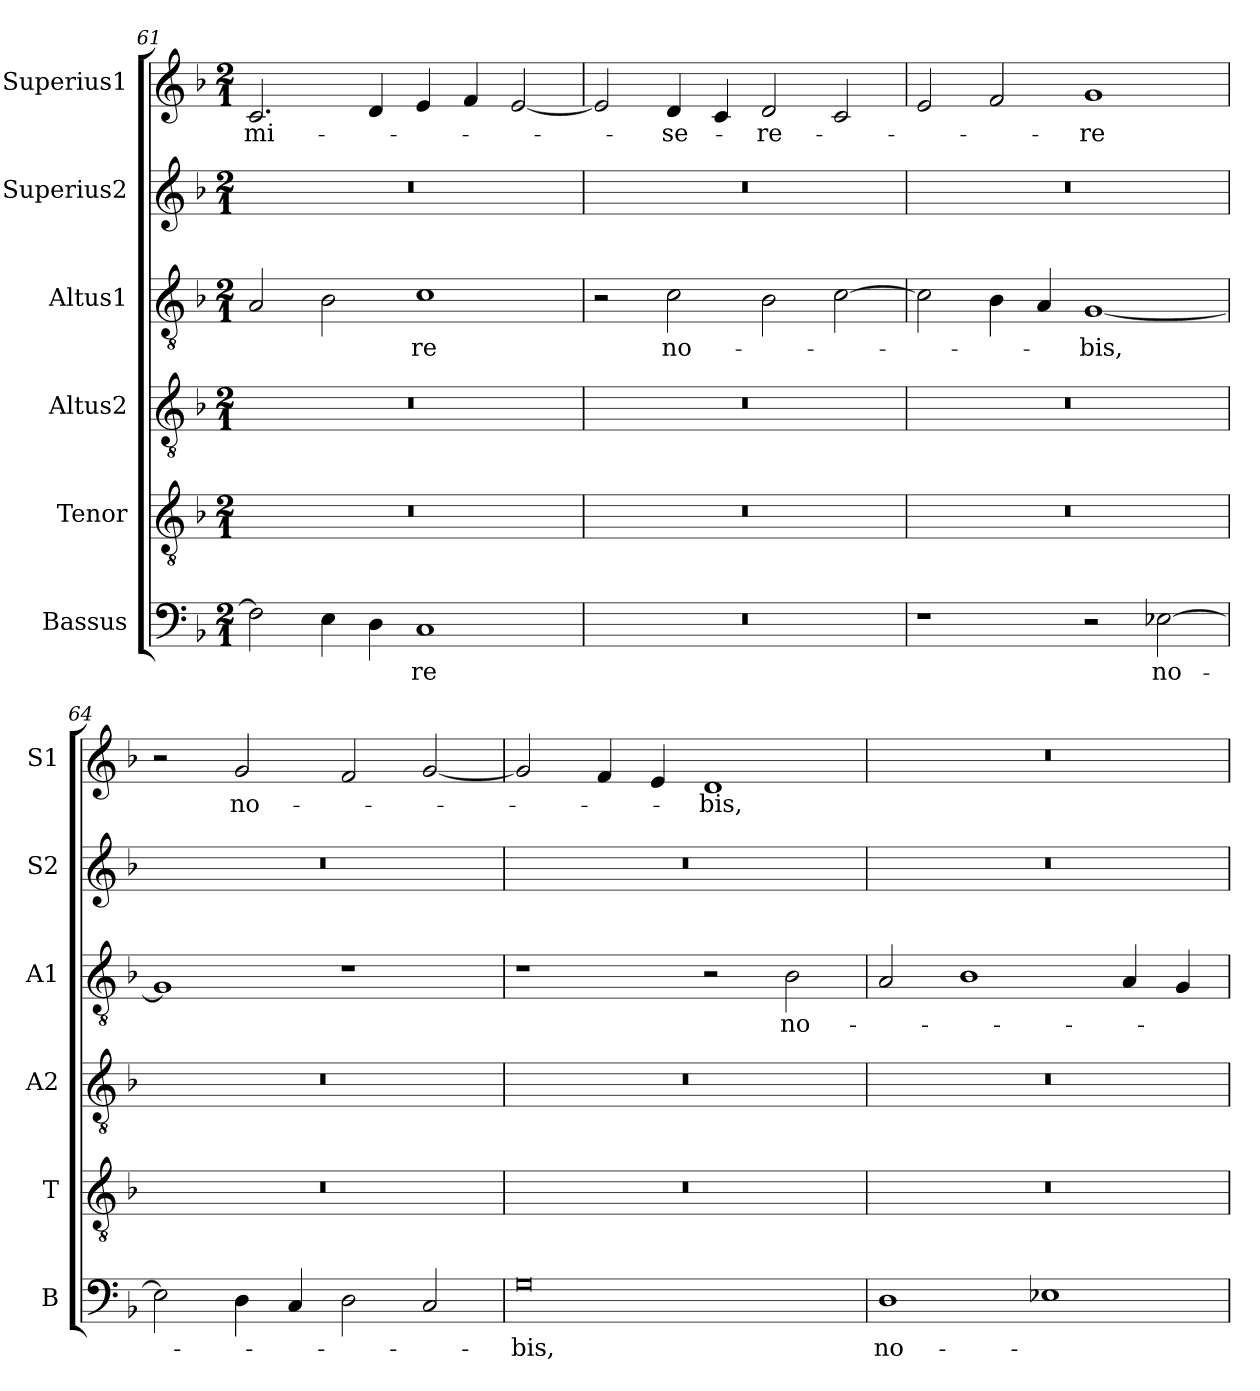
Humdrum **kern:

**kern	**text	**kern	**kern	**kern	**text	**kern	**kern	**text
*part6	*part6	*part5	*part4	*part3	*part3	*part2	*part1	*part1
*staff6	*staff6	*staff5	*staff4	*staff3	*staff3	*staff2	*staff1	*staff1
*I"Bassus	*	*I"Tenor	*I"Altus2	*I"Altus1	*	*I"Superius2	*I"Superius1	*
*I'B	*	*I'T	*I'A2	*I'A1	*	*I'S2	*I'S1	*
*clefF4	*	*clefGv2	*clefGv2	*clefGv2	*	*clefG2	*clefG2	*
*k[b-]	*	*k[b-]	*k[b-]	*k[b-]	*	*k[b-]	*k[b-]	*
*M2/1	*	*M2/1	*M2/1	*M2/1	*	*M2/1	*M2/1	*
=61	=61	=61	=61	=61	=61	=61	=61	=61
2F\]	.	0r	0r	2A/	.	0r	2.c/	mi-
4E\	.	.	.	2B-\	.	.	.	.
4D\	.	.	.	.	.	.	4d/	.
1C	-re	.	.	1c	-re	.	4e/	.
.	.	.	.	.	.	.	4f/	.
.	.	.	.	.	.	.	[2e/	.
=62	=62	=62	=62	=62	=62	=62	=62	=62
0r	.	0r	0r	2r	.	0r	2e/]	.
.	.	.	.	2c\	no-	.	4d/	-se-
.	.	.	.	.	.	.	4c/	.
.	.	.	.	2B-\	.	.	2d/	-re-
.	.	.	.	[2c\	.	.	2c/	.
=63	=63	=63	=63	=63	=63	=63	=63	=63
1r	.	0r	0r	2c\]	.	0r	2e/	.
.	.	.	.	4B-\	.	.	2f/	.
.	.	.	.	4A/	.	.	.	.
2r	.	.	.	[1G	-bis,	.	1g	-re
[2E-X\	no-	.	.	.	.	.	.	.
=64	=64	=64	=64	=64	=64	=64	=64	=64
2E-\]	.	0r	0r	1G]	.	0r	2r	.
4D\	.	.	.	.	.	.	2g/	no-
4C/	.	.	.	.	.	.	.	.
2D\	.	.	.	1r	.	.	2f/	.
2C/	.	.	.	.	.	.	[2g/	.
=65	=65	=65	=65	=65	=65	=65	=65	=65
0G	-bis,	0r	0r	1r	.	0r	2g/]	.
.	.	.	.	.	.	.	4f/	.
.	.	.	.	.	.	.	4e/	.
.	.	.	.	2r	.	.	1d	-bis,
.	.	.	.	2B-\	no-	.	.	.
=66	=66	=66	=66	=66	=66	=66	=66	=66
1D	no-	0r	0r	2A/	.	0r	0r	.
.	.	.	.	1B-	.	.	.	.
1E-X	.	.	.	.	.	.	.	.
.	.	.	.	4A/	.	.	.	.
.	.	.	.	4G/	.	.	.	.
=	=	=	=	=	=	=	=	=
*-	*-	*-	*-	*-	*-	*-	*-	*-
